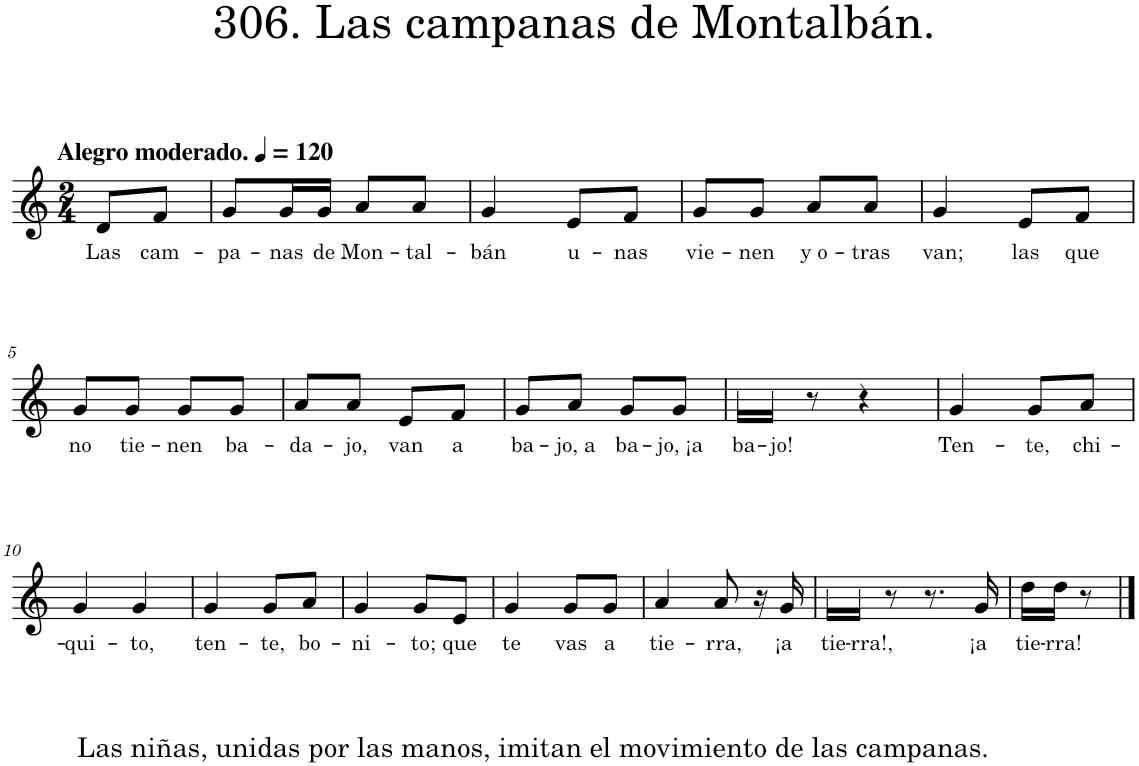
**kern	**text
*part1	*part1
*staff1	*staff1
*I"Piano	*
*I'Pno.	*
*clefG2	*
*k[]	*
*M2/4	*
*MM120	*
=	=
!LO:TX:a:B:t=Alegro moderado.	!
!	!LO:LY:b
8d/L	Las
!	!LO:LY:b
8f/J	cam-
=1	=1
!	!LO:LY:b
8g/L	-pa-
!	!LO:LY:b
16g/L	-nas
!	!LO:LY:b
16g/JJ	de
!	!LO:LY:b
8a/L	Mon-
!	!LO:LY:b
8a/J	-tal-
=2	=2
!	!LO:LY:b
4g/	-bán
!	!LO:LY:b
8e/L	u-
!	!LO:LY:b
8f/J	-nas
=3	=3
!	!LO:LY:b
8g/L	vie-
!	!LO:LY:b
8g/J	-nen
!	!LO:LY:b
8a/L	y o-
!	!LO:LY:b
8a/J	-tras
=4	=4
!	!LO:LY:b
4g/	van;
!	!LO:LY:b
8e/L	las
!	!LO:LY:b
8f/J	que
!!LO:LB:g=z
=5	=5
!	!LO:LY:b
8g/L	no
!	!LO:LY:b
8g/J	tie-
!	!LO:LY:b
8g/L	-nen
!	!LO:LY:b
8g/J	ba-
=6	=6
!	!LO:LY:b
8a/L	-da-
!	!LO:LY:b
8a/J	-jo,
!	!LO:LY:b
8e/L	van
!	!LO:LY:b
8f/J	a
=7	=7
!	!LO:LY:b
8g/L	ba-
!	!LO:LY:b
8a/J	-jo, a
!	!LO:LY:b
8g/L	ba-
!	!LO:LY:b
8g/J	-jo, ¡a
=8	=8
!	!LO:LY:b
16dd\LL	ba-
!	!LO:LY:b
16dd\JJ	-jo!
8r	.
4r	.
=9	=9
!	!LO:LY:b
4g/	Ten-
!	!LO:LY:b
8g/L	-te,
!	!LO:LY:b
8a/J	chi-
!!LO:LB:g=z
=10	=10
!LO:TX:b:t=Las niñas, unidas por las manos, imitan el movimiento de las campanas.	!
!	!LO:LY:b
4g/	-qui-
!	!LO:LY:b
4g/	-to,
=11	=11
!	!LO:LY:b
4g/	ten-
!	!LO:LY:b
8g/L	-te,
!	!LO:LY:b
8a/J	bo-
=12	=12
!	!LO:LY:b
4g/	-ni-
!	!LO:LY:b
8g/L	-to;
!	!LO:LY:b
8e/J	que
=13	=13
!	!LO:LY:b
4g/	te
!	!LO:LY:b
8g/L	vas
!	!LO:LY:b
8g/J	a
=14	=14
!	!LO:LY:b
4a/	tie-
!	!LO:LY:b
8a/	-rra,
16r	.
!	!LO:LY:b
16g/	¡a
=15	=15
!	!LO:LY:b
16dd\LL	tie-
!	!LO:LY:b
16dd\JJ	-rra!,
8r	.
8.r	.
!	!LO:LY:b
16g/	¡a
=16	=16
!	!LO:LY:b
16dd\LL	tie-
!	!LO:LY:b
16dd\JJ	-rra!
8r	.
==	==
*-	*-
